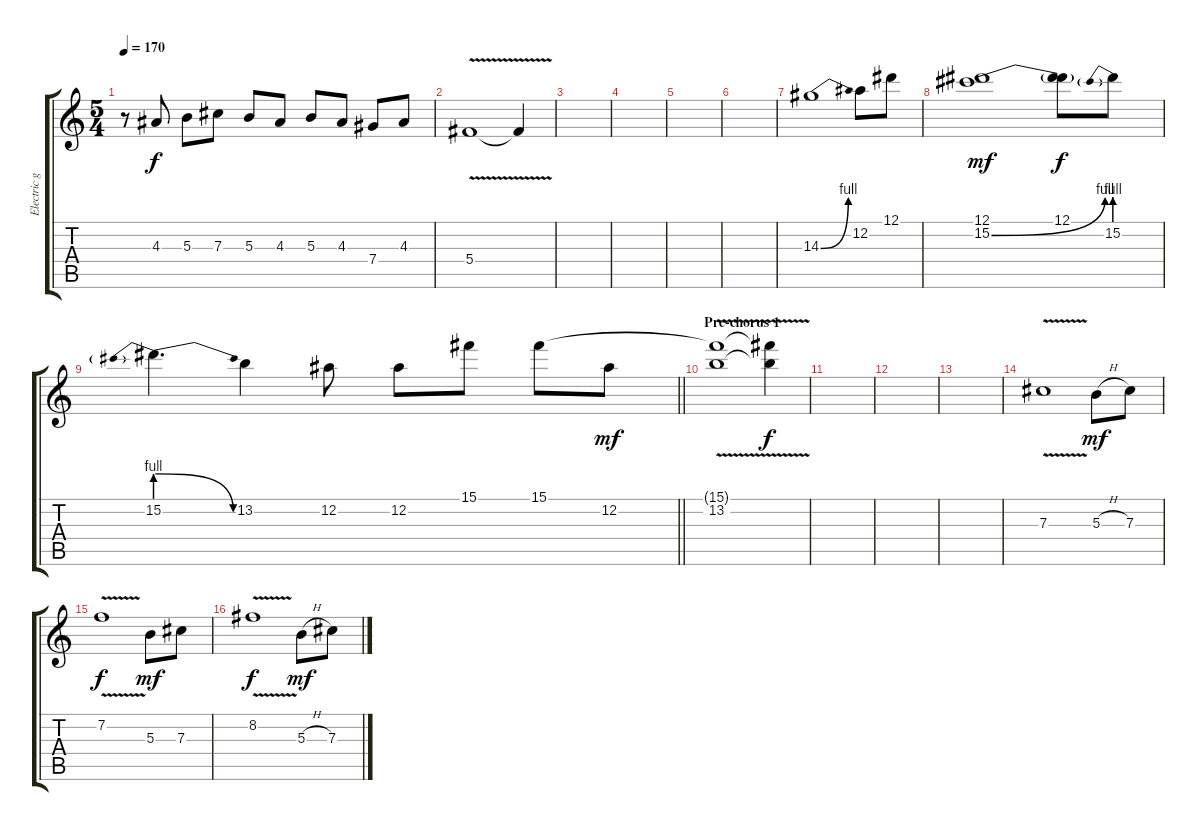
\track ("Electric guitar" "Electric g") {instrument electricguitarjazz}
\staff {score tabs}
\tuning (Eb4 Bb3 Gb3 Db3 Ab2 Eb2) {hide}
\ts (5 4)
\tempo 170
\clef g2
\ks c
r.8{dy f} 4.3.8 5.3.8 7.3.8 5.3.8 4.3.8 5.3.8 4.3.8 7.4.8 4.3.8 |
5.4{v}.1 5.4{t}.4 |
|
|
|
|
14.3{be (bend 0 0 60 4)}.1 12.2.8 12.1.8 |
(12.1 15.2{be (bend 0 0 60 4)}).1{dy mf} (12.1 15.2{t}).8{dy f} 15.2{be (prebend 0 4 60 4)}.8 |
\barLineRight lightlight
15.2{be (prebendrelease 0 4 60 0)}.4{d} 13.2.4 12.2.8 12.2.8 15.1.8 15.1.8 12.2.8{dy mf} |
\section ("" "Pre-chorus 1")
(15.1{t} 13.2{v}).1 (15.1{t} 13.2{t}).4{dy f} |
|
|
|
7.3{v}.1 5.3{h}.8{dy mf} 7.3.8 |
7.2{v}.1{dy f} 5.3.8{dy mf} 7.3.8 |
8.2{v}.1{dy f} 5.3{h}.8{dy mf} 7.3.8
